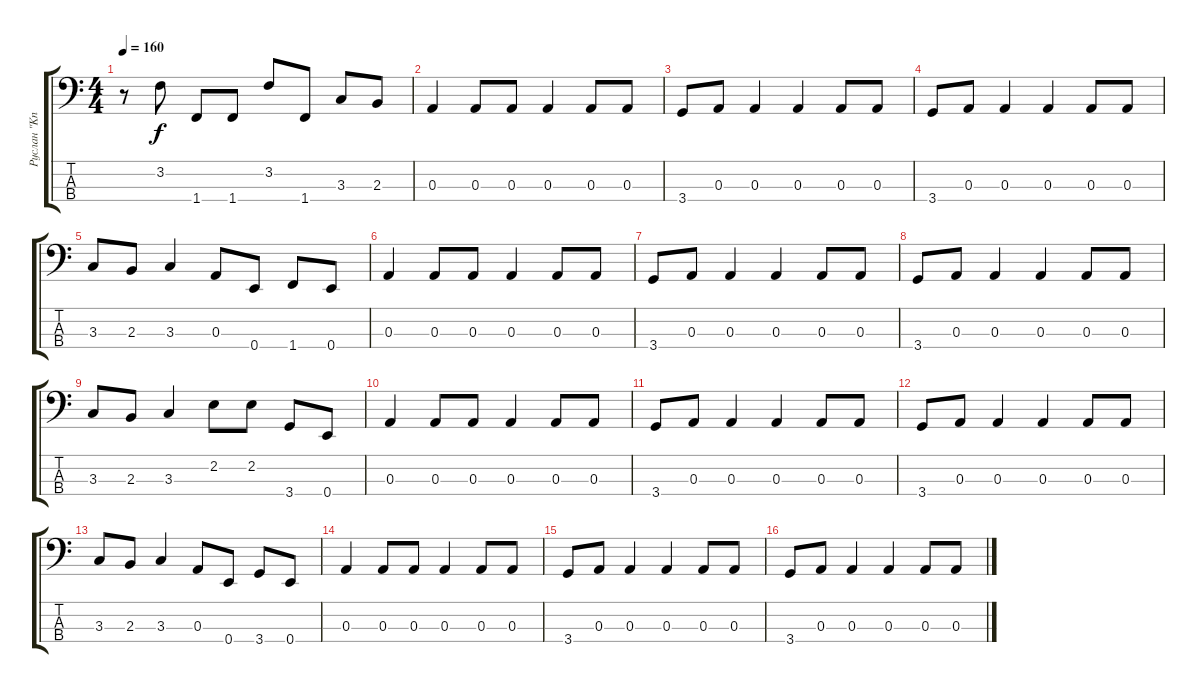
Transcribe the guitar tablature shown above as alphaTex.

\track ("Руслан \"Kniaz\"" "Руслан \"Kn") {instrument electricbassfinger}
\staff {score tabs}
\tuning (G2 D2 A1 E1) {hide}
\ts (4 4)
\tempo 160
\clef f4
\ks c
r.8{dy f} 3.2.8 1.4.8 1.4.8 3.2.8 1.4.8 3.3.8 2.3.8 |
0.3.4 0.3.8 0.3.8 0.3.4 0.3.8 0.3.8 |
3.4.8 0.3.8 0.3.4 0.3.4 0.3.8 0.3.8 |
3.4.8 0.3.8 0.3.4 0.3.4 0.3.8 0.3.8 |
3.3.8 2.3.8 3.3.4 0.3.8 0.4.8 1.4.8 0.4.8 |
0.3.4 0.3.8 0.3.8 0.3.4 0.3.8 0.3.8 |
3.4.8 0.3.8 0.3.4 0.3.4 0.3.8 0.3.8 |
3.4.8 0.3.8 0.3.4 0.3.4 0.3.8 0.3.8 |
3.3.8 2.3.8 3.3.4 2.2.8 2.2.8 3.4.8 0.4.8 |
0.3.4 0.3.8 0.3.8 0.3.4 0.3.8 0.3.8 |
3.4.8 0.3.8 0.3.4 0.3.4 0.3.8 0.3.8 |
3.4.8 0.3.8 0.3.4 0.3.4 0.3.8 0.3.8 |
3.3.8 2.3.8 3.3.4 0.3.8 0.4.8 3.4.8 0.4.8 |
0.3.4 0.3.8 0.3.8 0.3.4 0.3.8 0.3.8 |
3.4.8 0.3.8 0.3.4 0.3.4 0.3.8 0.3.8 |
3.4.8 0.3.8 0.3.4 0.3.4 0.3.8 0.3.8
